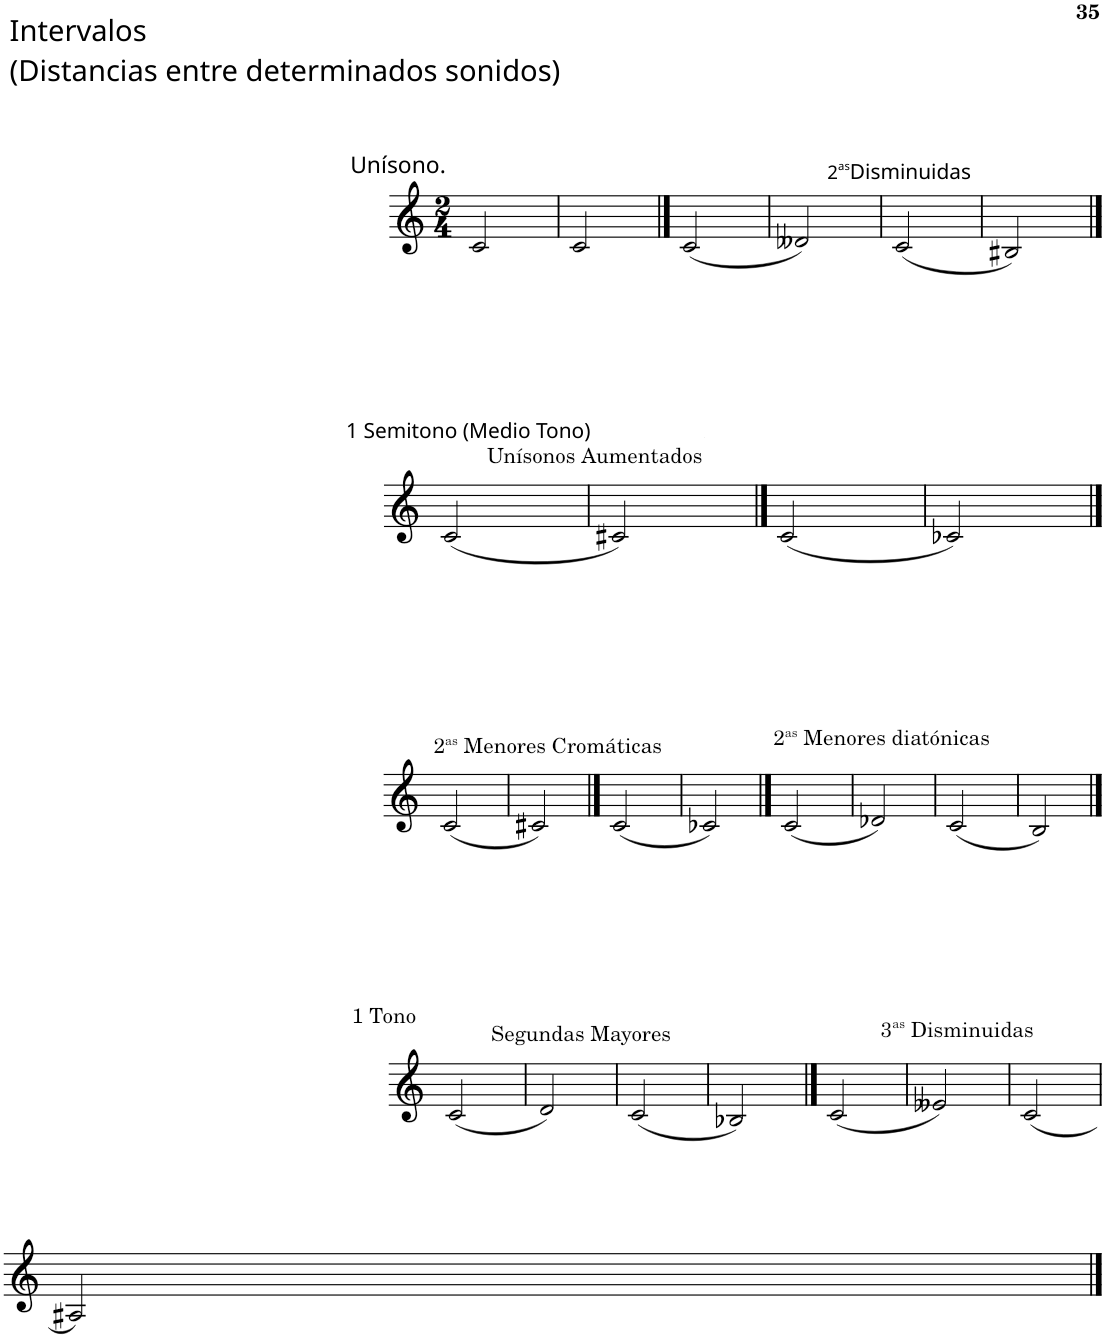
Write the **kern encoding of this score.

**kern
*part1
*staff1
*I"Piano
*I'Pno.
*clefG2
*k[]
*M2/4
=1
2c/
=2
2c/
==3
!LO:TX:a:t=2
!LO:TX:a:t=as
!LO:TX:a:t=Disminuidas
(2c/
=4
2d--X/)
=5
(2c/
=6
2B#X/)
!!LO:LB:g=z
==7
!LO:TX:a:t=Unísonos Aumentados
(2c/
=8
2c#X/)
==9
(2c/
=10
2c-X/)
!!LO:LB:g=z
==11
!LO:TX:a:t=2
!LO:TX:a:t=as
!LO:TX:a:t=Menores Cromáticas
(2c/
=12
2c#X/)
==13
(2c/
=14
2c-X/)
==15
!LO:TX:a:t=2
!LO:TX:a:t=as
!LO:TX:a:t=Menores diatónicas
(2c/
=16
2d-X/)
=17
(2c/
=18
2B/)
!!LO:LB:g=z
==19
!LO:TX:a:t=Segundas Mayores
(2c/
=20
2d/)
=21
(2c/
=22
2B-X/)
==23
!LO:TX:a:t=3
!LO:TX:a:t=as
!LO:TX:a:t=Disminuidas
(2c/
=24
2e--X/)
=25
(2c/
!!LO:LB:g=z
=26
2A#X/)
==
*-
